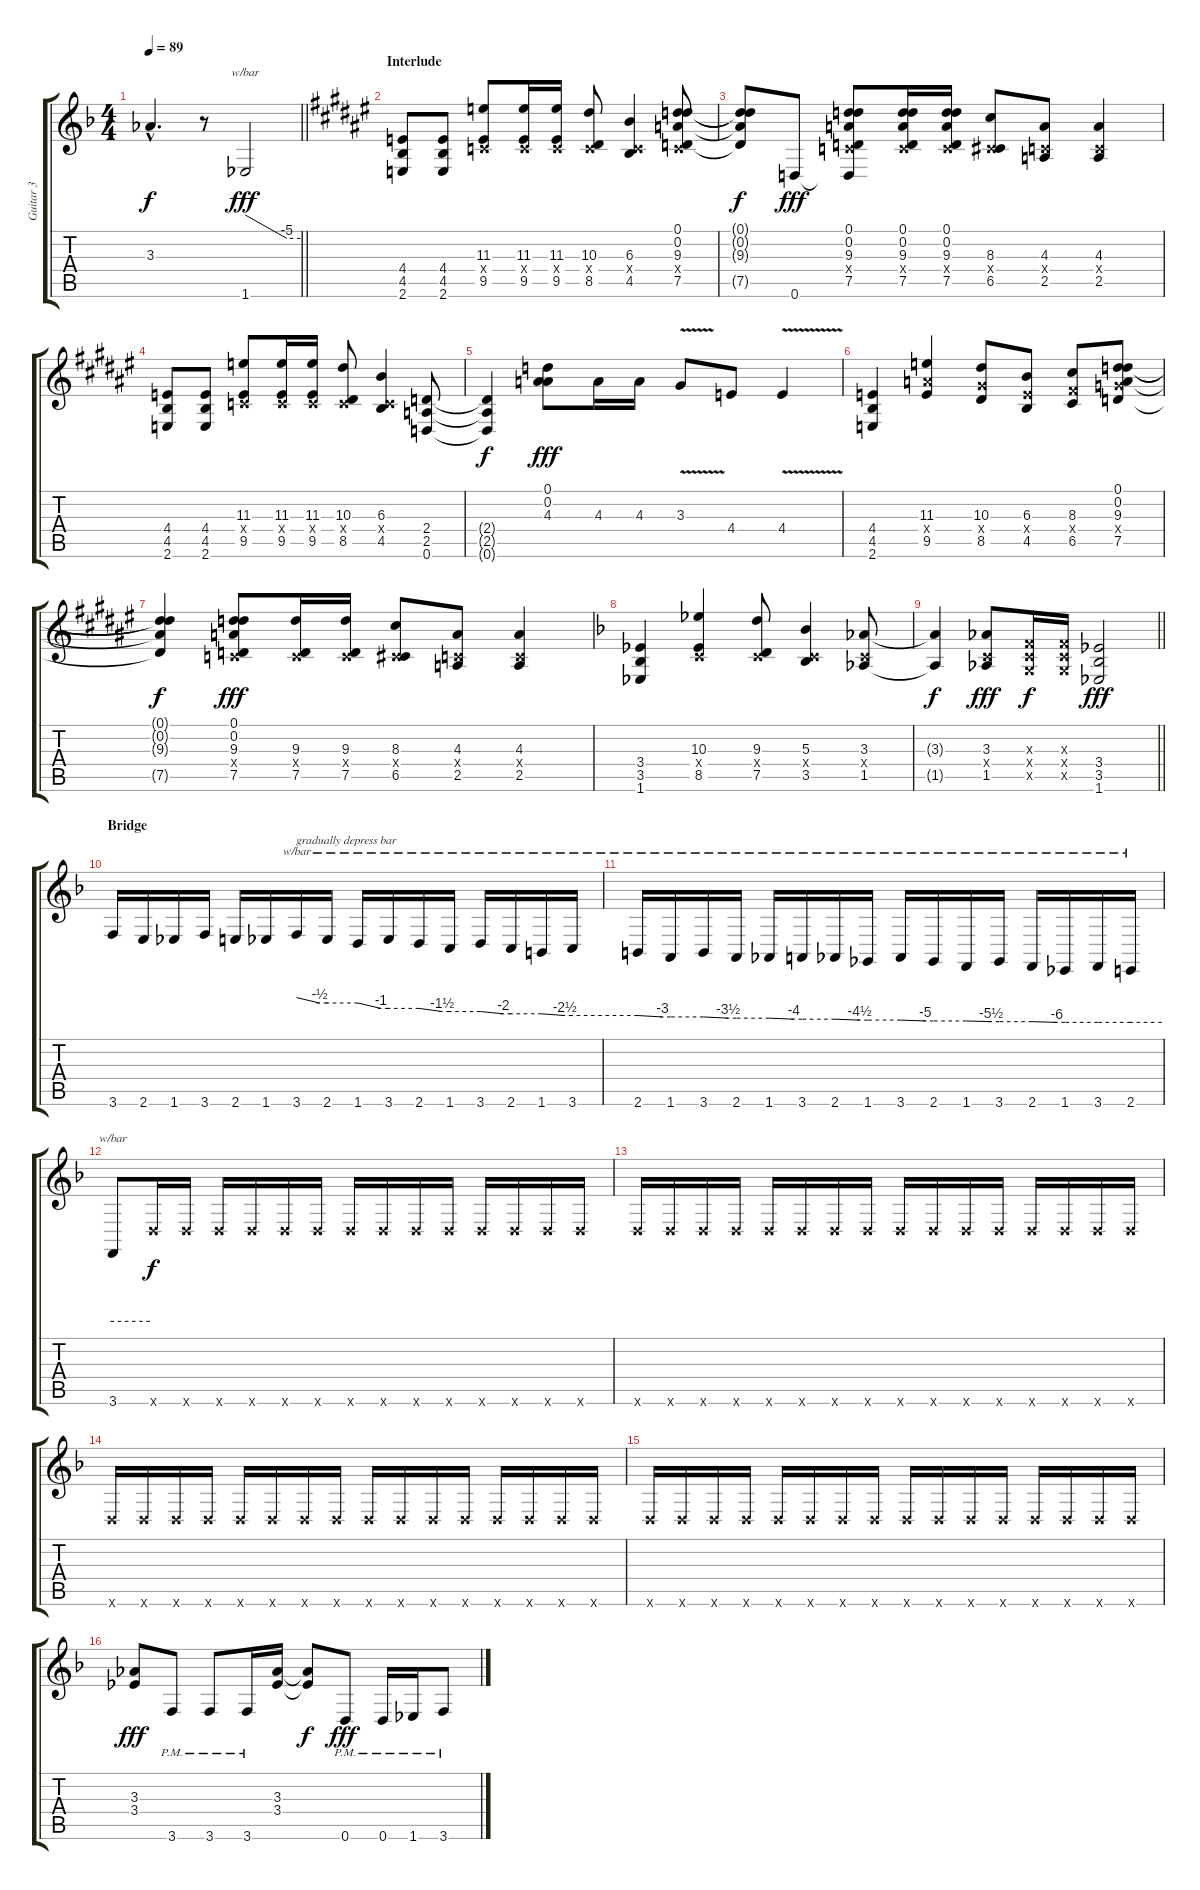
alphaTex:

\track ("Guitar 3" "Guitar 3") {instrument distortionguitar}
\staff {score tabs}
\tuning (D4 A3 F3 C3 G2 D2) {hide}
\ts (4 4)
\tempo 89
\clef g2
\barLineRight lightlight
\ks f
3.3{hac t}.4{d dy f} r.8 1.6.2{tbe (custom default 0 0 45 -20 60 -20) dy fff volume 13} |
\section ("" "Interlude")
\ks f#
(4.4 4.5 2.6).8 (4.4 4.5 2.6).8 (11.3 0.4{x} 9.5).8 (11.3 0.4{x} 9.5).16 (11.3 0.4{x} 9.5).16 (10.3 0.4{x} 8.5).8 (6.3 0.4{x} 4.5).4 (0.1 0.2 9.3 0.4{x} 7.5).8 |
(0.1{t} 0.2{t} 9.3{t} 7.5{t}).8{dy f} 0.6.8{dy fff} (0.1 0.2 9.3 0.4{x} 7.5 0.6{t}).8 (0.1 0.2 9.3 0.4{x} 7.5).16 (0.1 0.2 9.3 0.4{x} 7.5).16 (8.3 0.4{x} 6.5).8 (4.3 0.4{x} 2.5).8 (4.3 0.4{x} 2.5).4 |
(4.4 4.5 2.6).8 (4.4 4.5 2.6).8 (11.3 0.4{x} 9.5).8 (11.3 0.4{x} 9.5).16 (11.3 0.4{x} 9.5).16 (10.3 0.4{x} 8.5).8 (6.3 0.4{x} 4.5).4 (2.4 2.5 0.6).8 |
(2.4{t} 2.5{t} 0.6{t}).4{dy f} (0.1 0.2 4.3).8{dy fff} 4.3.16 4.3.16 3.3{v}.8 4.4.8 4.4{v}.4 |
(4.4 4.5 2.6).4 (11.3 9.4{x} 9.5).4 (10.3 8.4{x} 8.5).8 (6.3 4.4{x} 4.5).8 (8.3 6.4{x} 6.5).8 (0.1 0.2 9.3 7.4{x} 7.5).8 |
(0.1{t} 0.2{t} 9.3{t} 7.5{t}).4{dy f} (0.1 0.2 9.3 0.4{x} 7.5).8{dy fff} (9.3 0.4{x} 7.5).16 (9.3 0.4{x} 7.5).16 (8.3 0.4{x} 6.5).8 (4.3 0.4{x} 2.5).8 (4.3 0.4{x} 2.5).4 |
\ks f
(3.4 3.5 1.6).4 (10.3 0.4{x} 8.5).4 (9.3 0.4{x} 7.5).8 (5.3 0.4{x} 3.5).4 (3.3 0.4{x} 1.5).8 |
\barLineRight lightlight
(3.3{t} 1.5{t}).4{dy f} (3.3 0.4{x} 1.5).8{dy fff} (0.3{x} 0.4{x} 0.5{x}).16{dy f} (0.3{x} 0.4{x} 0.5{x}).16 (3.4 3.5 1.6).2{dy fff} |
\section ("" "Bridge")
3.6.16 2.6.16 1.6.16 3.6.16 2.6.16 1.6.16 3.6.16{tbe (custom default 0 0 45 -2 60 -2) txt "gradually depress bar"} 2.6.16{tbe (hold default 0 -2 60 -2)} 1.6.16{tbe (custom default 0 -2 45 -4 60 -4)} 3.6.16{tbe (hold default 0 -4 60 -4)} 2.6.16{tbe (custom default 0 -4 45 -6 60 -6)} 1.6.16{tbe (hold default 0 -6 60 -6)} 3.6.16{tbe (custom default 0 -6 45 -8 60 -8)} 2.6.16{tbe (hold default 0 -8 60 -8)} 1.6.16{tbe (custom default 0 -8 45 -10 60 -10)} 3.6.16{tbe (hold default 0 -10 60 -10)} |
2.6.16{tbe (custom default 0 -10 45 -12 60 -12)} 1.6.16{tbe (hold default 0 -12 60 -12)} 3.6.16{tbe (custom default 0 -12 45 -14 60 -14)} 2.6.16{tbe (hold default 0 -14 60 -14)} 1.6.16{tbe (custom default 0 -14 45 -16 60 -16)} 3.6.16{tbe (hold default 0 -16 60 -16)} 2.6.16{tbe (custom default 0 -16 45 -18 60 -18)} 1.6.16{tbe (hold default 0 -18 60 -18)} 3.6.16{tbe (custom default 0 -18 45 -20 60 -20)} 2.6.16{tbe (hold default 0 -20 60 -20)} 1.6.16{tbe (custom default 0 -20 45 -22 60 -22)} 3.6.16{tbe (hold default 0 -22 60 -22)} 2.6.16{tbe (custom default 0 -22 45 -24 60 -24)} 1.6.16{tbe (hold default 0 -24 60 -24)} 3.6.16{tbe (hold default 0 -24 60 -24)} 2.6.16{tbe (hold default 0 -24 60 -24)} |
3.6.8{tbe (hold default 0 -24 60 -24)} 0.6{x}.16{dy f} 0.6{x}.16 0.6{x}.16 0.6{x}.16 0.6{x}.16 0.6{x}.16 0.6{x}.16 0.6{x}.16 0.6{x}.16 0.6{x}.16 0.6{x}.16 0.6{x}.16 0.6{x}.16 0.6{x}.16 |
0.6{x}.16 0.6{x}.16 0.6{x}.16 0.6{x}.16 0.6{x}.16 0.6{x}.16 0.6{x}.16 0.6{x}.16 0.6{x}.16 0.6{x}.16 0.6{x}.16 0.6{x}.16 0.6{x}.16 0.6{x}.16 0.6{x}.16 0.6{x}.16 |
0.6{x}.16 0.6{x}.16 0.6{x}.16 0.6{x}.16 0.6{x}.16 0.6{x}.16 0.6{x}.16 0.6{x}.16 0.6{x}.16 0.6{x}.16 0.6{x}.16 0.6{x}.16 0.6{x}.16 0.6{x}.16 0.6{x}.16 0.6{x}.16 |
0.6{x}.16 0.6{x}.16 0.6{x}.16 0.6{x}.16 0.6{x}.16 0.6{x}.16 0.6{x}.16 0.6{x}.16 0.6{x}.16 0.6{x}.16 0.6{x}.16 0.6{x}.16 0.6{x}.16 0.6{x}.16 0.6{x}.16 0.6{x}.16 |
(3.3 3.4).8{dy fff} 3.6{pm}.8 3.6{pm}.8 3.6{pm}.16 (3.3 3.4).16 (3.3{t} 3.4{t}).8{dy f} 0.6{pm}.8{dy fff} 0.6{pm}.16 1.6{pm}.16 3.6{pm}.8
